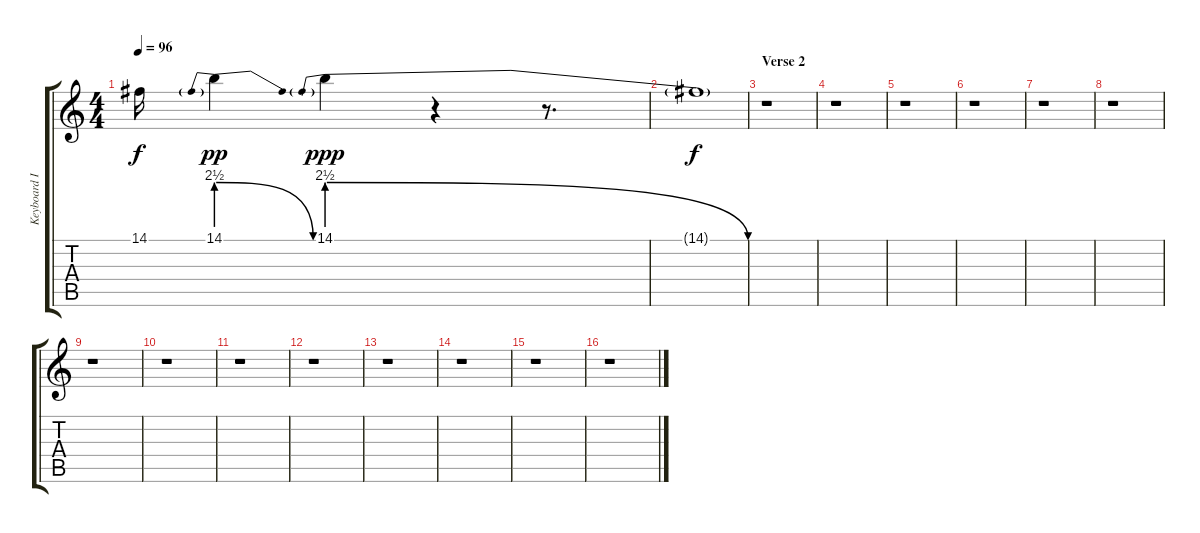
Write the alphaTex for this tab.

\track ("Keyboard Interludes" "Keyboard I") {instrument synthstrings2}
\staff {score tabs}
\tuning (E4 B3 G3 D3 A2 E2) {hide}
\ts (4 4)
\tempo 96
\clef g2
\ks c
14.1{t}.16{dy f} 14.1{be (prebendrelease 0 10 60 0)}.4{dy pp} 14.1{be (prebendrelease 0 10 60 0)}.4{dy ppp} r.4 r.8{d} |
14.1{t}.1{dy f} |
\section ("" "Verse 2")
r.1{instrument fx8scifi} |
r.1 |
r.1 |
r.1 |
r.1 |
r.1 |
r.1 |
r.1 |
r.1 |
r.1 |
r.1 |
r.1 |
r.1 |
r.1
